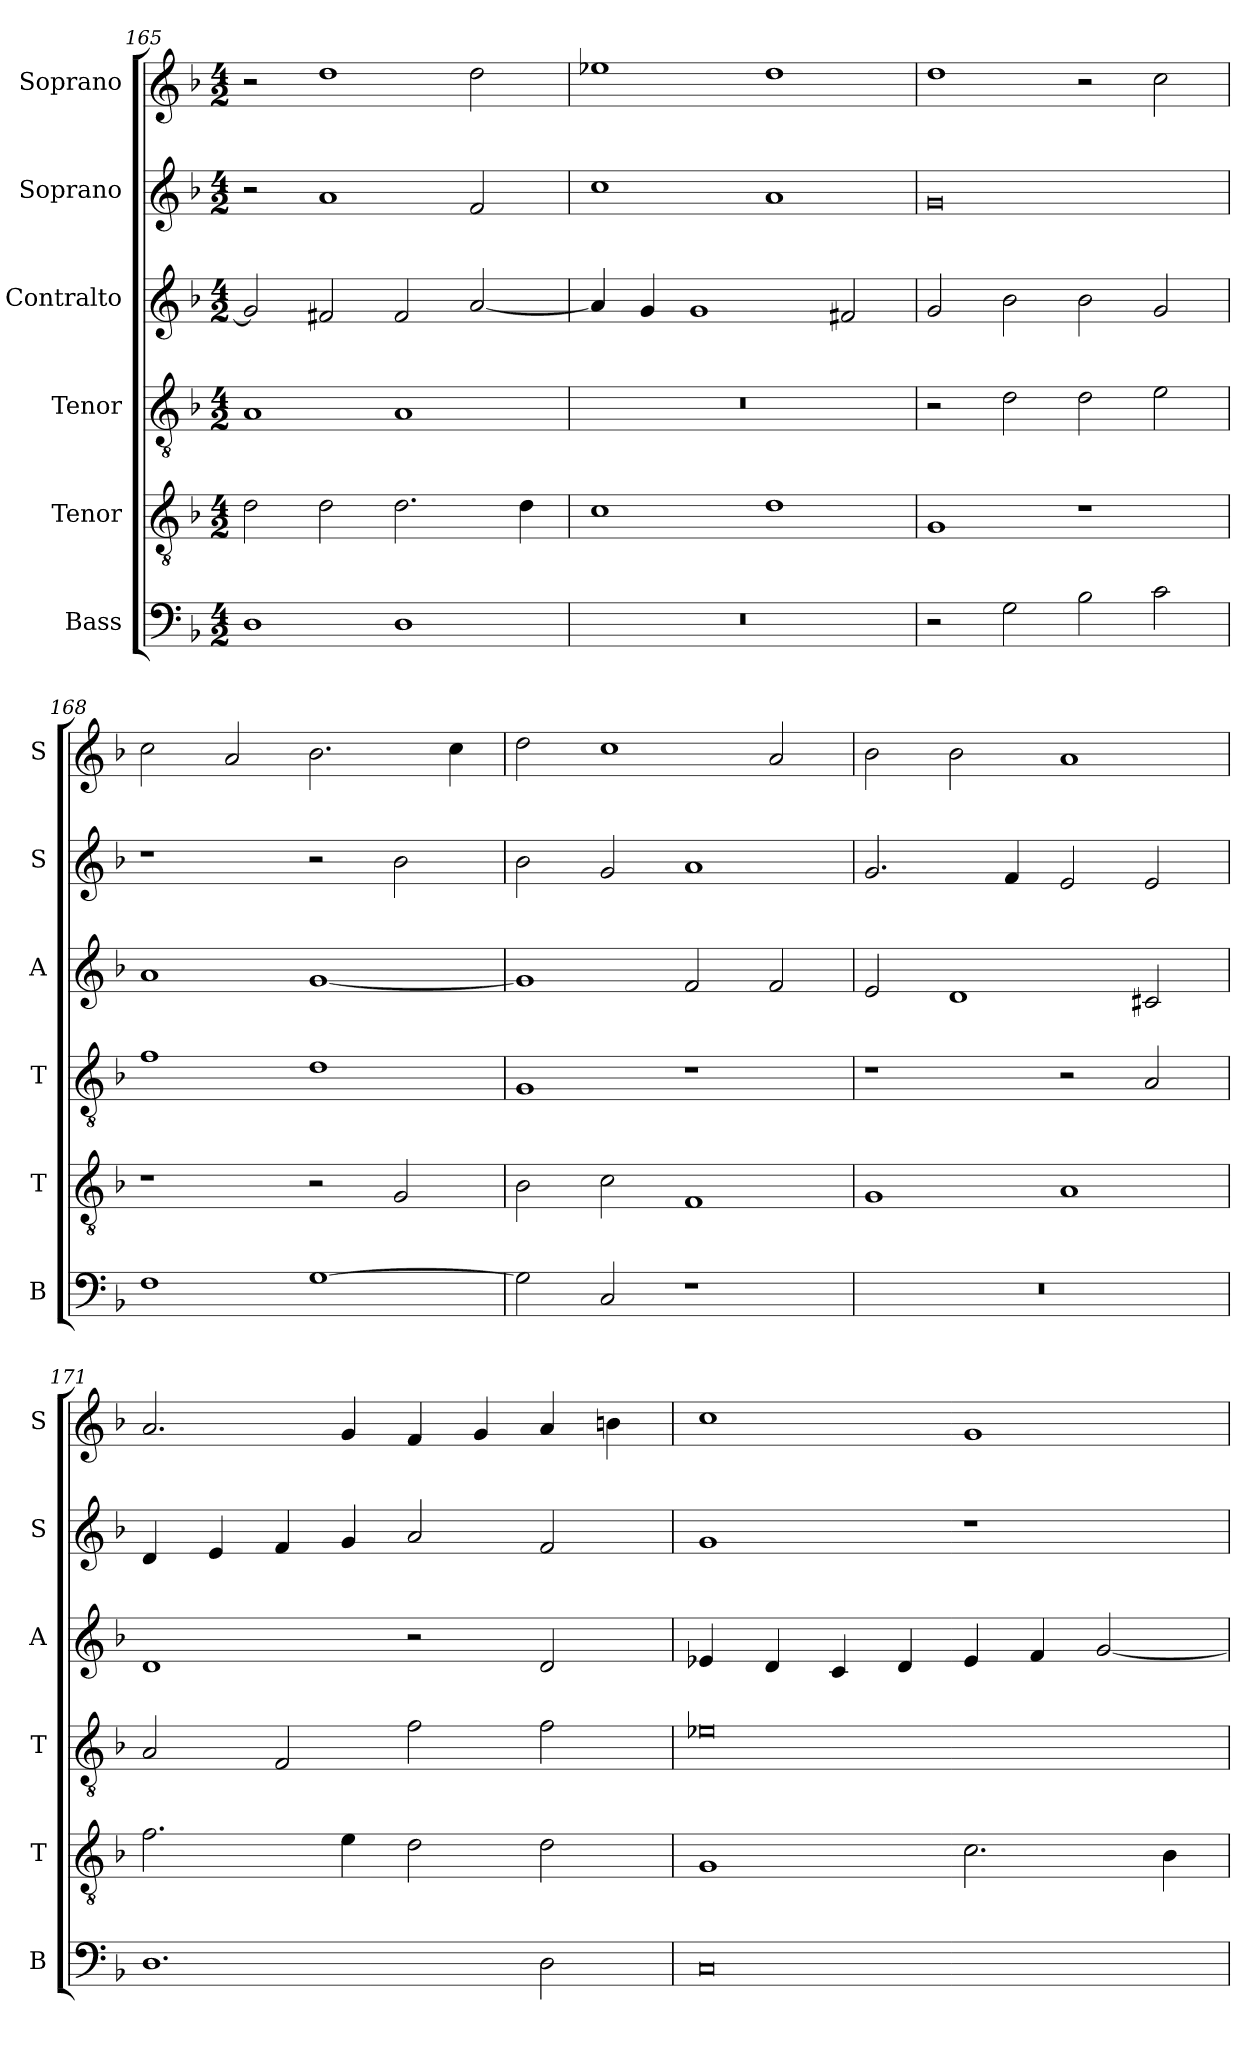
**kern	**kern	**kern	**kern	**kern	**kern
*part6	*part5	*part4	*part3	*part2	*part1
*staff6	*staff5	*staff4	*staff3	*staff2	*staff1
*I"Bass	*I"Tenor	*I"Tenor	*I"Contralto	*I"Soprano	*I"Soprano
*I'B	*I'T	*I'T	*I'A	*I'S	*I'S
*clefF4	*clefGv2	*clefGv2	*clefG2	*clefG2	*clefG2
*k[b-]	*k[b-]	*k[b-]	*k[b-]	*k[b-]	*k[b-]
*G:dor	*G:dor	*G:dor	*G:dor	*G:dor	*G:dor
*M4/2	*M4/2	*M4/2	*M4/2	*M4/2	*M4/2
=165	=165	=165	=165	=165	=165
1D	2d	1A	2g]	2r	2r
.	2d	.	2f#X	1a	1dd
1D	2.d	1A	2f#	.	.
.	.	.	[2a	2f	2dd
.	4d	.	.	.	.
=166	=166	=166	=166	=166	=166
0r	1c	0r	4a]	1cc	1ee-X
.	.	.	4g	.	.
.	.	.	1g	.	.
.	1d	.	.	1a	1dd
.	.	.	2f#X	.	.
=167	=167	=167	=167	=167	=167
2r	1G	2r	2g	0g	1dd
2G	.	2d	2b-	.	.
2B-	1r	2d	2b-	.	2r
2c	.	2e	2g	.	2cc
=168	=168	=168	=168	=168	=168
1F	1r	1f	1a	1r	2cc
.	.	.	.	.	2a
[1G	2r	1d	[1g	2r	2.b-
.	2G	.	.	2b-	.
.	.	.	.	.	4cc
=169	=169	=169	=169	=169	=169
2G]	2B-	1G	1g]	2b-	2dd
2C	2c	.	.	2g	1cc
1r	1F	1r	2f	1a	.
.	.	.	2f	.	2a
=170	=170	=170	=170	=170	=170
0r	1G	1r	2e	2.g	2b-
.	.	.	1d	.	2b-
.	.	.	.	4f	.
.	1A	2r	.	2e	1a
.	.	2A	2c#X	2e	.
=171	=171	=171	=171	=171	=171
1.D	2.f	2A	1d	4d	2.a
.	.	.	.	4e	.
.	.	2F	.	4f	.
.	4e	.	.	4g	4g
.	2d	2f	2r	2a	4f
.	.	.	.	.	4g
2D	2d	2f	2d	2f	4a
.	.	.	.	.	4bn
=172	=172	=172	=172	=172	=172
0C	1G	0e-X	4e-X	1g	1cc
.	.	.	4d	.	.
.	.	.	4c	.	.
.	.	.	4d	.	.
.	2.c	.	4e-	1r	1g
.	.	.	4f	.	.
.	.	.	[2g	.	.
.	4B-	.	.	.	.
=	=	=	=	=	=
*-	*-	*-	*-	*-	*-
